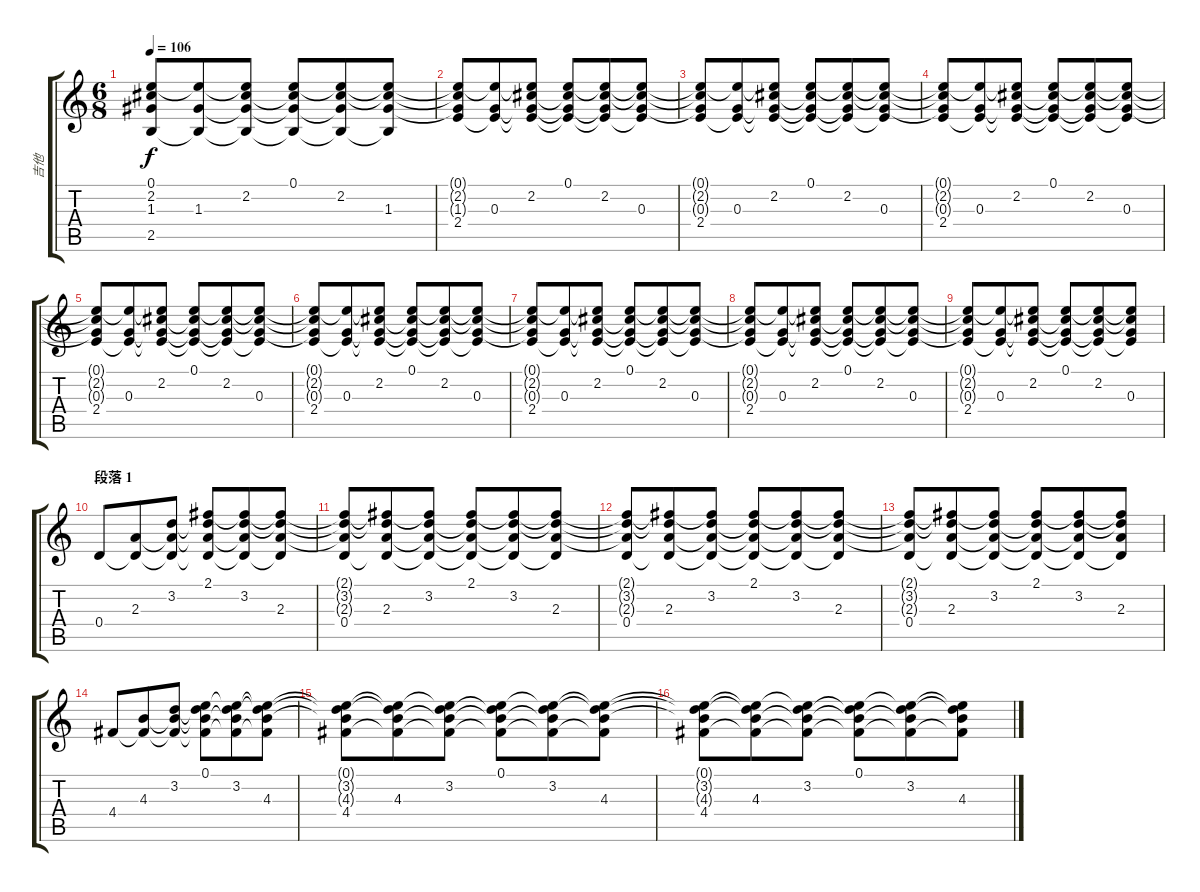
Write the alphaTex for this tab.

\track ("吉他" "吉他") {instrument acousticguitarnylon}
\staff {score tabs}
\tuning (E4 B3 G3 D3 A2 E2) {hide}
\ts (6 8)
\tempo 106
\clef g2
\ks c
(0.1{t} 2.2{t} 1.3{t} 2.5).8{dy f} (0.1{t} 1.3 2.5{t}).8 (0.1{t} 2.2 1.3{t} 2.5{t}).8 (0.1 2.2{t} 1.3{t} 2.5{t}).8 (0.1{t} 2.2 1.3{t} 2.5{t}).8 (0.1{t} 2.2{t} 1.3 2.5{t}).8 |
(0.1{t} 2.2{t} 1.3{t} 2.4).8 (0.1{t} 0.3 2.4{t}).8 (0.1{t} 2.2 0.3{t} 2.4{t}).8 (0.1 2.2{t} 0.3{t} 2.4{t}).8 (0.1{t} 2.2 0.3{t} 2.4{t}).8 (0.1{t} 2.2{t} 0.3 2.4{t}).8 |
(0.1{t} 2.2{t} 0.3{t} 2.4).8 (0.1{t} 0.3 2.4{t}).8 (0.1{t} 2.2 0.3{t} 2.4{t}).8 (0.1 2.2{t} 0.3{t} 2.4{t}).8 (0.1{t} 2.2 0.3{t} 2.4{t}).8 (0.1{t} 2.2{t} 0.3 2.4{t}).8 |
(0.1{t} 2.2{t} 0.3{t} 2.4).8 (0.1{t} 0.3 2.4{t}).8 (0.1{t} 2.2 0.3{t} 2.4{t}).8 (0.1 2.2{t} 0.3{t} 2.4{t}).8 (0.1{t} 2.2 0.3{t} 2.4{t}).8 (0.1{t} 2.2{t} 0.3 2.4{t}).8 |
(0.1{t} 2.2{t} 0.3{t} 2.4).8 (0.1{t} 0.3 2.4{t}).8 (0.1{t} 2.2 0.3{t} 2.4{t}).8 (0.1 2.2{t} 0.3{t} 2.4{t}).8 (0.1{t} 2.2 0.3{t} 2.4{t}).8 (0.1{t} 2.2{t} 0.3 2.4{t}).8 |
(0.1{t} 2.2{t} 0.3{t} 2.4).8 (0.1{t} 0.3 2.4{t}).8 (0.1{t} 2.2 0.3{t} 2.4{t}).8 (0.1 2.2{t} 0.3{t} 2.4{t}).8 (0.1{t} 2.2 0.3{t} 2.4{t}).8 (0.1{t} 2.2{t} 0.3 2.4{t}).8 |
(0.1{t} 2.2{t} 0.3{t} 2.4).8 (0.1{t} 0.3 2.4{t}).8 (0.1{t} 2.2 0.3{t} 2.4{t}).8 (0.1 2.2{t} 0.3{t} 2.4{t}).8 (0.1{t} 2.2 0.3{t} 2.4{t}).8 (0.1{t} 2.2{t} 0.3 2.4{t}).8 |
(0.1{t} 2.2{t} 0.3{t} 2.4).8 (0.1{t} 0.3 2.4{t}).8 (0.1{t} 2.2 0.3{t} 2.4{t}).8 (0.1 2.2{t} 0.3{t} 2.4{t}).8 (0.1{t} 2.2 0.3{t} 2.4{t}).8 (0.1{t} 2.2{t} 0.3 2.4{t}).8 |
(0.1{t} 2.2{t} 0.3{t} 2.4).8 (0.1{t} 0.3 2.4{t}).8 (0.1{t} 2.2 0.3{t} 2.4{t}).8 (0.1 2.2{t} 0.3{t} 2.4{t}).8 (0.1{t} 2.2 0.3{t} 2.4{t}).8 (0.1{t} 2.2{t} 0.3 2.4{t}).8 |
\section ("" "段落 1")
0.4.8 (2.3 0.4{t}).8 (3.2 2.3{t} 0.4{t}).8 (2.1 3.2{t} 2.3{t} 0.4{t}).8 (2.1{t} 3.2 2.3{t} 0.4{t}).8 (2.1{t} 3.2{t} 2.3 0.4{t}).8 |
(2.1{t} 3.2{t} 2.3{t} 0.4).8 (2.1{t} 3.2{t} 2.3 0.4{t}).8 (2.1{t} 3.2 2.3{t} 0.4{t}).8 (2.1 3.2{t} 2.3{t} 0.4{t}).8 (2.1{t} 3.2 2.3{t} 0.4{t}).8 (2.1{t} 3.2{t} 2.3 0.4{t}).8 |
(2.1{t} 3.2{t} 2.3{t} 0.4).8 (2.1{t} 3.2{t} 2.3 0.4{t}).8 (2.1{t} 3.2 2.3{t} 0.4{t}).8 (2.1 3.2{t} 2.3{t} 0.4{t}).8 (2.1{t} 3.2 2.3{t} 0.4{t}).8 (2.1{t} 3.2{t} 2.3 0.4{t}).8 |
(2.1{t} 3.2{t} 2.3{t} 0.4).8 (2.1{t} 3.2{t} 2.3 0.4{t}).8 (2.1{t} 3.2 2.3{t} 0.4{t}).8 (2.1 3.2{t} 2.3{t} 0.4{t}).8 (2.1{t} 3.2 2.3{t} 0.4{t}).8 (2.1{t} 3.2{t} 2.3 0.4{t}).8 |
4.4.8 (4.3 4.4{t}).8 (3.2 4.3{t} 4.4{t}).8 (0.1 3.2{t} 4.3{t} 4.4{t}).8 (0.1{t} 3.2 4.3{t} 4.4{t}).8 (0.1{t} 3.2{t} 4.3 4.4{t}).8 |
(0.1{t} 3.2{t} 4.3{t} 4.4).8 (0.1{t} 3.2{t} 4.3 4.4{t}).8 (0.1{t} 3.2 4.3{t} 4.4{t}).8 (0.1 3.2{t} 4.3{t} 4.4{t}).8 (0.1{t} 3.2 4.3{t} 4.4{t}).8 (0.1{t} 3.2{t} 4.3 4.4{t}).8 |
(0.1{t} 3.2{t} 4.3{t} 4.4).8 (0.1{t} 3.2{t} 4.3 4.4{t}).8 (0.1{t} 3.2 4.3{t} 4.4{t}).8 (0.1 3.2{t} 4.3{t} 4.4{t}).8 (0.1{t} 3.2 4.3{t} 4.4{t}).8 (0.1{t} 3.2{t} 4.3 4.4{t}).8
